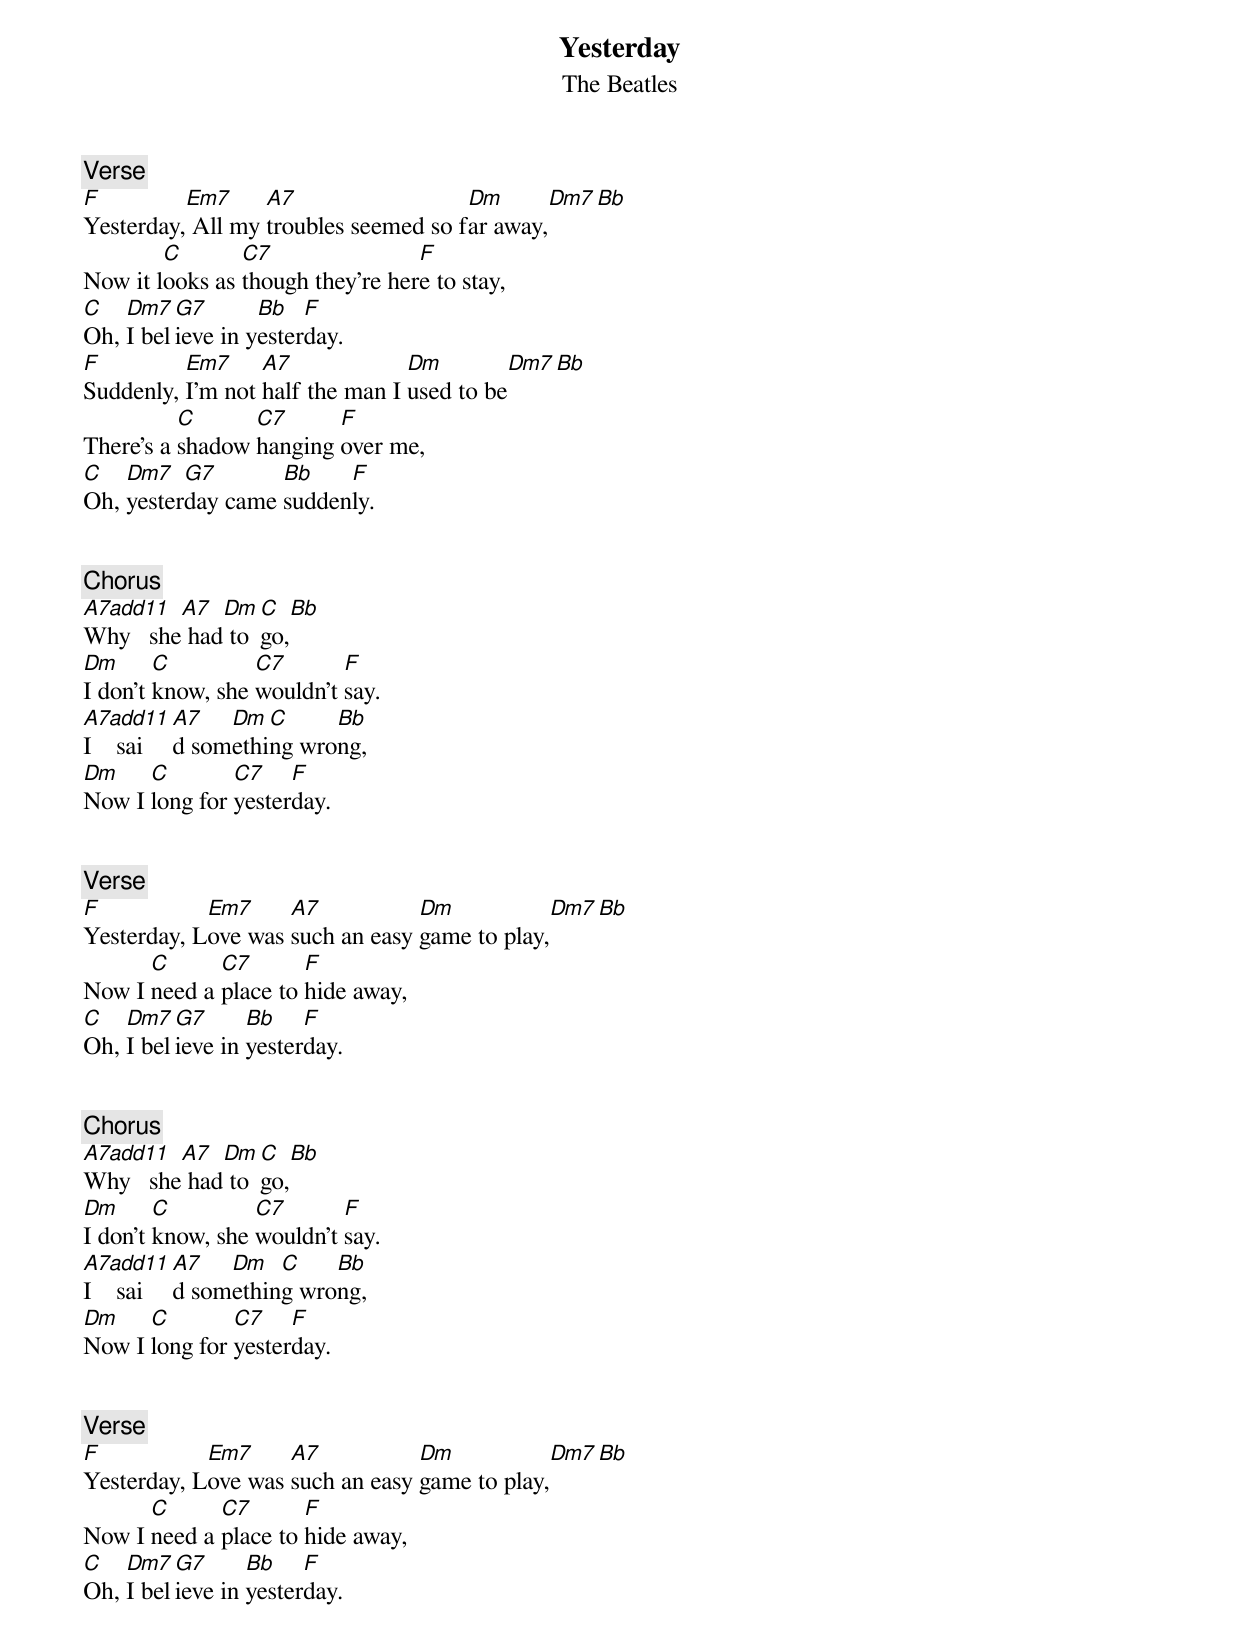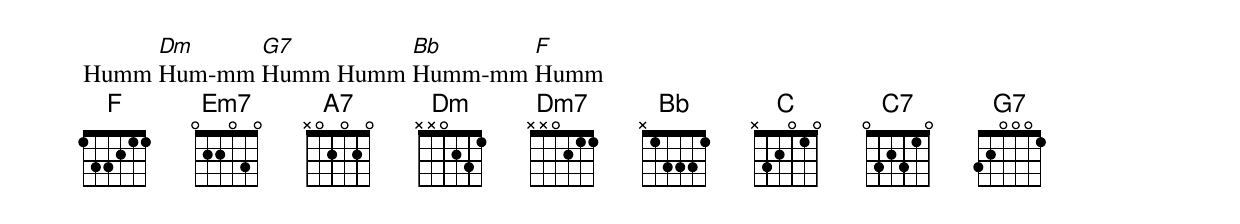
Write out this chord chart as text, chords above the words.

Yesterday
The Beatles


[Verse]
F         Em7     A7                  Dm       Dm7  Bb
Yesterday, All my troubles seemed so far away,
        C       C7                F
Now it looks as though they're here to stay,
C   Dm7  G7       Bb   F
Oh, I believe in yesterday.
F         Em7     A7             Dm         Dm7  Bb
Suddenly, I'm not half the man I used to be
          C      C7      F
There's a shadow hanging over me,
C   Dm7   G7       Bb    F
Oh, yesterday came suddenly.


[Chorus]
A7add11  A7  Dm  C  Bb
Why   she had to go,
Dm      C         C7       F
I don't know, she wouldn't say.
A7add11 A7   Dm  C     Bb
I    said something wrong,
Dm    C        C7    F
Now I long for yesterday.


[Verse]
F           Em7     A7           Dm           Dm7  Bb
Yesterday, Love was such an easy game to play,
      C      C7       F
Now I need a place to hide away,
C   Dm7  G7      Bb    F
Oh, I believe in yesterday.


[Chorus]
A7add11  A7  Dm  C  Bb
Why   she had to go,
Dm      C         C7       F
I don't know, she wouldn't say.
A7add11 A7   Dm   C    Bb
I    said something wrong,
Dm    C        C7    F
Now I long for yesterday.


[Verse]
F           Em7     A7           Dm           Dm7  Bb
Yesterday, Love was such an easy game to play,
      C      C7       F
Now I need a place to hide away,
C   Dm7  G7      Bb    F
Oh, I believe in yesterday.
     Dm     G7        Bb      F
Humm Hum-mm Humm Humm Humm-mm Humm
